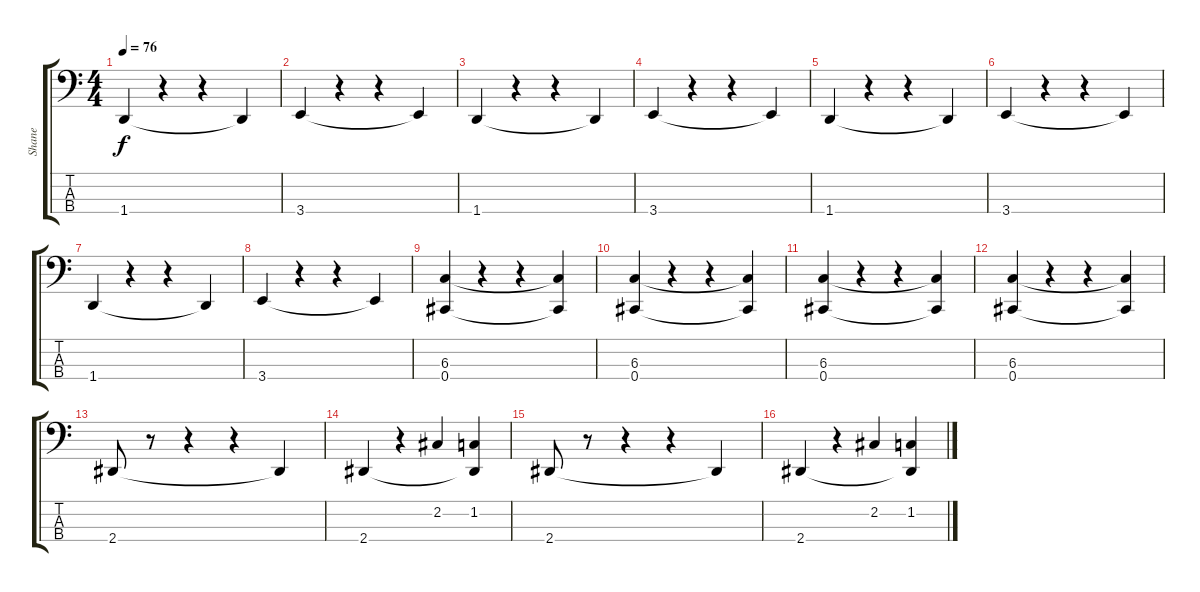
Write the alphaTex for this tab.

\track ("Shane" "Shane") {instrument electricbasspick}
\staff {score tabs}
\tuning (E2 B1 Gb1 Db1) {hide}
\ts (4 4)
\tempo 76
\clef f4
\ks c
1.4.4{dy f} r.4 r.4 1.4{t}.4 |
3.4.4 r.4 r.4 3.4{t}.4 |
1.4.4 r.4 r.4 1.4{t}.4 |
3.4.4 r.4 r.4 3.4{t}.4 |
1.4.4 r.4 r.4 1.4{t}.4 |
3.4.4 r.4 r.4 3.4{t}.4 |
1.4.4 r.4 r.4 1.4{t}.4 |
3.4.4 r.4 r.4 3.4{t}.4 |
(6.3 0.4).4 r.4 r.4 (6.3{t} 0.4{t}).4 |
(6.3 0.4).4 r.4 r.4 (6.3{t} 0.4{t}).4 |
(6.3 0.4).4 r.4 r.4 (6.3{t} 0.4{t}).4 |
(6.3 0.4).4 r.4 r.4 (6.3{t} 0.4{t}).4 |
2.4.8 r.8 r.4 r.4 2.4{t}.4 |
2.4.4 r.4 2.2.4 (1.2 2.4{t}).4 |
2.4.8 r.8 r.4 r.4 2.4{t}.4 |
2.4.4 r.4 2.2.4 (1.2 2.4{t}).4
